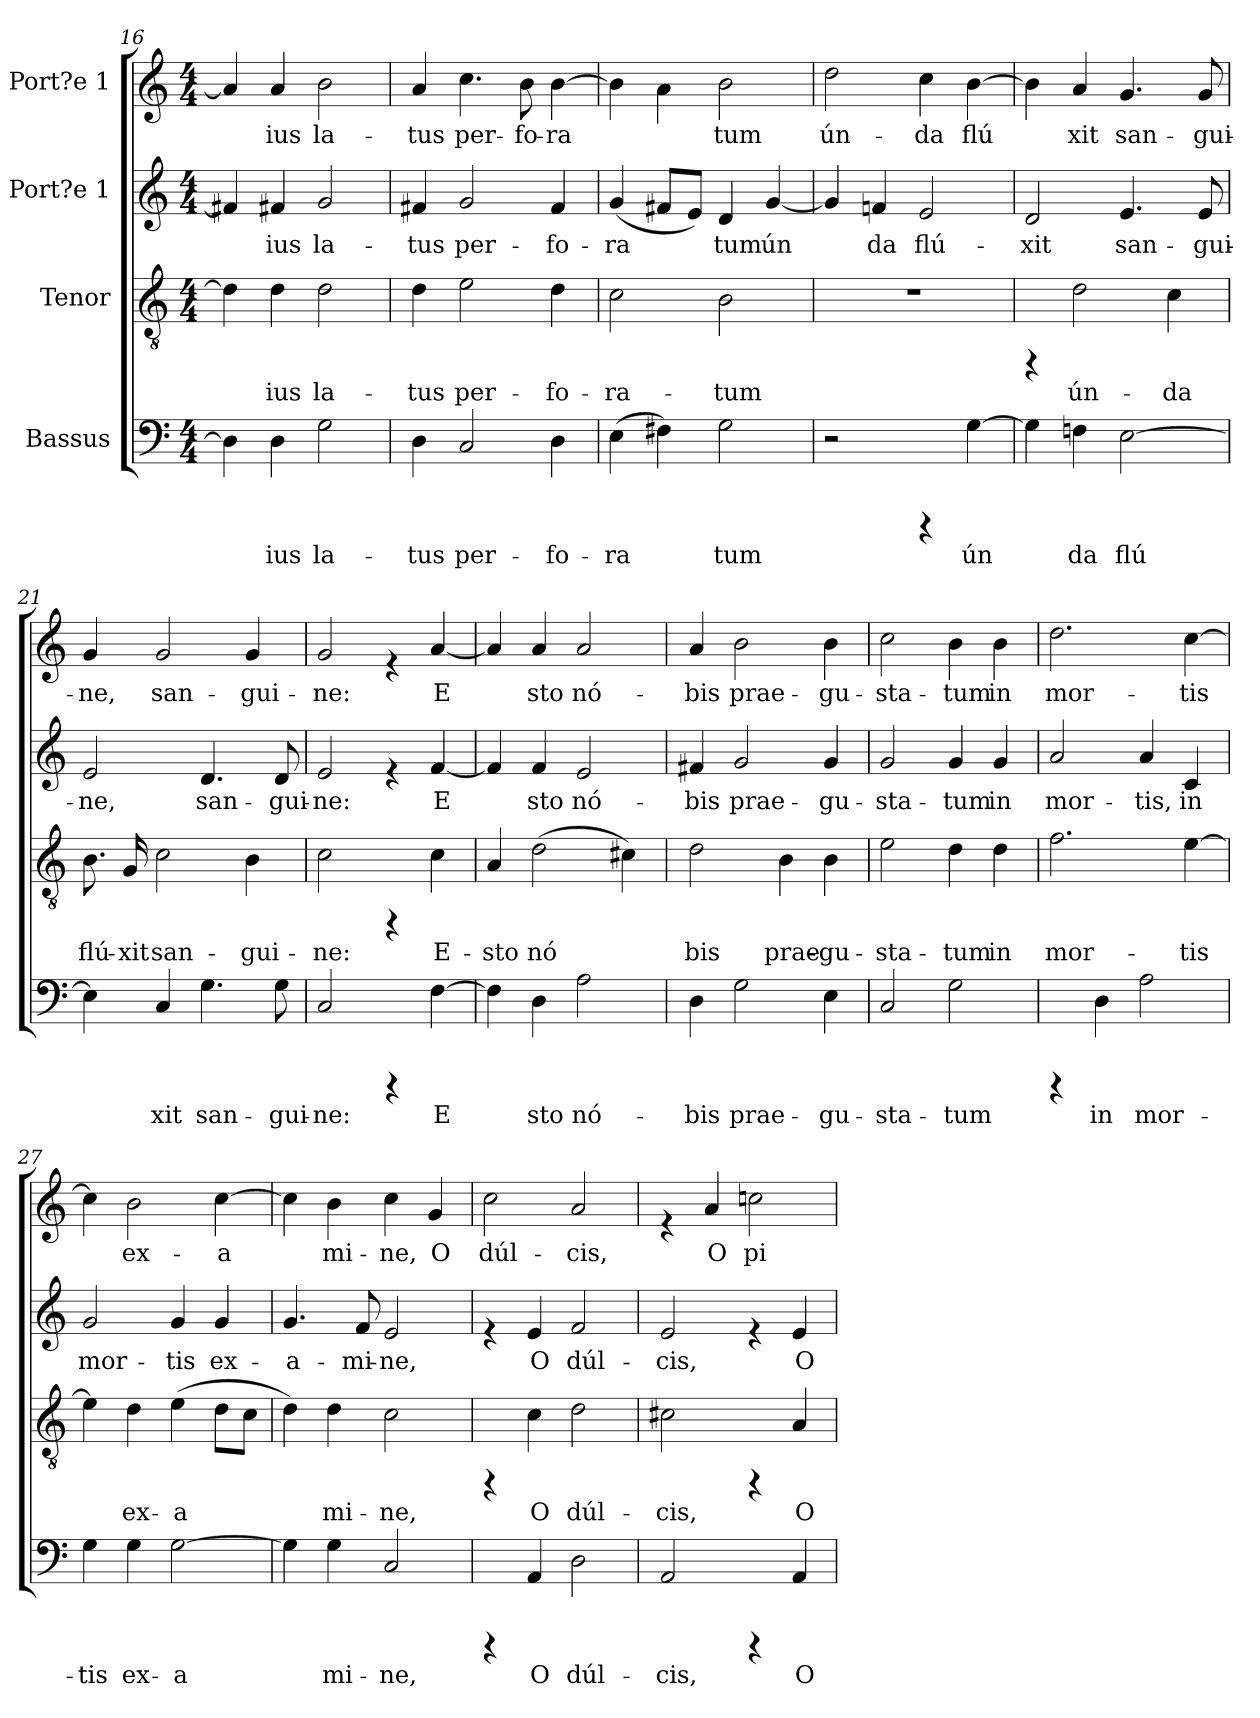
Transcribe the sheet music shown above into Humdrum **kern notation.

**kern	**text	**kern	**text	**kern	**text	**kern	**text
*part4	*part4	*part3	*part3	*part2	*part2	*part1	*part1
*staff4	*staff4	*staff3	*staff3	*staff2	*staff2	*staff1	*staff1
*I"Bassus	*	*I"Tenor	*	*I"Port?e 1	*	*I"Port?e 1	*
!!LO:PB:g=z
*clefF4	*	*clefGv2	*	*clefG2	*	*clefG2	*
*k[]	*	*k[]	*	*k[]	*	*k[]	*
*C:	*	*C:	*	*C:	*	*C:	*
*M4/4	*	*M4/4	*	*M4/4	*	*M4/4	*
=16	=16	=16	=16	=16	=16	=16	=16
!	!LO:LY:b:cj	!	!LO:LY:b:cj	!	!LO:LY:b:cj	!	!LO:LY:b:cj
4D\]	-	4d\]	-	4f#X/]	-	4a/]	-
!	!LO:LY:b:cj	!	!LO:LY:b:cj	!	!LO:LY:b:cj	!	!LO:LY:b:cj
4D\	ius	4d\	ius	4f#X/	ius	4a/	ius
!	!LO:LY:b:cj	!	!LO:LY:b:cj	!	!LO:LY:b:cj	!	!LO:LY:b:cj
2G\	la-	2d\	la-	2g/	la-	2b\	la-
=17	=17	=17	=17	=17	=17	=17	=17
!	!LO:LY:b:cj	!	!LO:LY:b:cj	!	!LO:LY:b:cj	!	!LO:LY:b:cj
4D\	-tus	4d\	-tus	4f#X/	-tus	4a/	-tus
!	!LO:LY:b:cj	!	!LO:LY:b:cj	!	!LO:LY:b:cj	!	!LO:LY:b:cj
2C/	per-	2e\	per-	2g/	per-	4.cc\	per-
!	!	!	!	!	!	!	!LO:LY:b:cj
.	.	.	.	.	.	8b\	-fo-
!	!LO:LY:b:cj	!	!LO:LY:b:cj	!	!LO:LY:b:cj	!	!LO:LY:b:cj
4D\	-fo-	4d\	-fo-	4f#/	-fo-	[>4b\	-ra-
=18	=18	=18	=18	=18	=18	=18	=18
!	!LO:LY:b:cj	!	!LO:LY:b:cj	!	!LO:LY:b:cj	!	!LO:LY:b:cj
(>4E\	-ra-	2c\	-ra-	(<4g/	-ra-	4b\]	-
!	!LO:LY:b:cj	!	!	!	!LO:LY:b:cj	!	!LO:LY:b:cj
4F#X\)	-	.	.	8f#X/L	-	4a\	.
!	!	!	!	!	!LO:LY:b:cj	!	!
.	.	.	.	8e/J)	.	.	.
!	!LO:LY:b:cj	!	!LO:LY:b:cj	!	!LO:LY:b:cj	!	!LO:LY:b:cj
2G\	tum	2B\	-tum	4d/	tum	2b\	tum
!	!	!	!	!	!LO:LY:b:cj	!	!
.	.	.	.	[<4g/	ún-	.	.
=19	=19	=19	=19	=19	=19	=19	=19
!	!	!	!	!	!LO:LY:b:cj	!	!LO:LY:b:cj
2r	.	1r	.	4g/]	-	2dd\	ún-
!	!	!	!	!	!LO:LY:b:cj	!	!
.	.	.	.	4fn/	da	.	.
!	!	!	!	!	!LO:LY:b:cj	!	!LO:LY:b:cj
4rAAAA	.	.	.	2e/	flú-	4cc\	-da
!	!LO:LY:b:cj	!	!	!	!	!	!LO:LY:b:cj
[>4G\	ún-	.	.	.	.	[>4b\	flú-
=20	=20	=20	=20	=20	=20	=20	=20
!	!LO:LY:b:cj	!	!	!	!LO:LY:b:cj	!	!LO:LY:b:cj
4G\]	-	4rDD	.	2d/	-xit	4b\]	-
!	!LO:LY:b:cj	!	!LO:LY:b:cj	!	!	!	!LO:LY:b:cj
4Fn\	da	2d\	ún-	.	.	4a/	xit
!	!LO:LY:b:cj	!	!	!	!LO:LY:b:cj	!	!LO:LY:b:cj
[>2E\	flú-	.	.	4.e/	san-	4.g/	san-
!	!	!	!LO:LY:b:cj	!	!	!	!
.	.	4c\	-da	.	.	.	.
!	!	!	!	!	!LO:LY:b:cj	!	!LO:LY:b:cj
.	.	.	.	8e/	-gui-	8g/	-gui-
!!LO:LB:g=z
=21	=21	=21	=21	=21	=21	=21	=21
!	!LO:LY:b:cj	!	!LO:LY:b:cj	!	!LO:LY:b:cj	!	!LO:LY:b:cj
4E\]	-	8.B\	flú-	2e/	-ne,	4g/	-ne,
!	!	!	!LO:LY:b:cj	!	!	!	!
.	.	16G/	-xit	.	.	.	.
!	!LO:LY:b:cj	!	!LO:LY:b:cj	!	!	!	!LO:LY:b:cj
4C/	xit	2c\	san-	.	.	2g/	san-
!	!LO:LY:b:cj	!	!	!	!LO:LY:b:cj	!	!
4.G\	san-	.	.	4.d/	san-	.	.
!	!	!	!LO:LY:b:cj	!	!	!	!LO:LY:b:cj
.	.	4B\	-gui-	.	.	4g/	-gui-
!	!LO:LY:b:cj	!	!	!	!LO:LY:b:cj	!	!
8G\	-gui-	.	.	8d/	-gui-	.	.
=22	=22	=22	=22	=22	=22	=22	=22
!	!LO:LY:b:cj	!	!LO:LY:b:cj	!	!LO:LY:b:cj	!	!LO:LY:b:cj
2C/	-ne:	2c\	-ne:	2e/	-ne:	2g/	-ne:
4rAAAA	.	4rDD	.	4rd	.	4rd	.
!	!LO:LY:b:cj	!	!LO:LY:b:cj	!	!LO:LY:b:cj	!	!LO:LY:b:cj
[>4F\	E-	4c\	E-	[<4f/	E-	[<4a/	E-
=23	=23	=23	=23	=23	=23	=23	=23
!	!LO:LY:b:cj	!	!LO:LY:b:cj	!	!LO:LY:b:cj	!	!LO:LY:b:cj
4F\]	-	4A/	-sto	4f/]	-	4a/]	-
!	!LO:LY:b:cj	!	!LO:LY:b:cj	!	!LO:LY:b:cj	!	!LO:LY:b:cj
4D\	sto	(>2d\	nó-	4f/	sto	4a/	sto
!	!LO:LY:b:cj	!	!	!	!LO:LY:b:cj	!	!LO:LY:b:cj
2A\	nó-	.	.	2e/	nó-	2a/	nó-
!	!	!	!LO:LY:b:cj	!	!	!	!
.	.	4c#X\)	--	.	.	.	.
=24	=24	=24	=24	=24	=24	=24	=24
!	!LO:LY:b:cj	!	!LO:LY:b:cj	!	!LO:LY:b:cj	!	!LO:LY:b:cj
4D\	-bis	2d\	-bis	4f#X/	-bis	4a/	-bis
!	!LO:LY:b:cj	!	!	!	!LO:LY:b:cj	!	!LO:LY:b:cj
2G\	prae-	.	.	2g/	prae-	2b\	prae-
!	!	!	!LO:LY:b:cj	!	!	!	!
.	.	4B\	prae-	.	.	.	.
!	!LO:LY:b:cj	!	!LO:LY:b:cj	!	!LO:LY:b:cj	!	!LO:LY:b:cj
4E\	-gu-	4B\	-gu-	4g/	-gu-	4b\	-gu-
=25	=25	=25	=25	=25	=25	=25	=25
!	!LO:LY:b:cj	!	!LO:LY:b:cj	!	!LO:LY:b:cj	!	!LO:LY:b:cj
2C/	-sta-	2e\	-sta-	2g/	-sta-	2cc\	-sta-
!	!LO:LY:b:cj	!	!LO:LY:b:cj	!	!LO:LY:b:cj	!	!LO:LY:b:cj
2G\	-tum	4d\	-tum	4g/	-tum	4b\	-tum
!	!	!	!LO:LY:b:cj	!	!LO:LY:b:cj	!	!LO:LY:b:cj
.	.	4d\	in	4g/	in	4b\	in
!!LO:LB:g=z
=26	=26	=26	=26	=26	=26	=26	=26
!	!	!	!LO:LY:b:cj	!	!LO:LY:b:cj	!	!LO:LY:b:cj
4rAAAA	.	2.f\	mor-	2a/	mor-	2.dd\	mor-
!	!LO:LY:b:cj	!	!	!	!	!	!
4D\	in	.	.	.	.	.	.
!	!LO:LY:b:cj	!	!	!	!LO:LY:b:cj	!	!
2A\	mor-	.	.	4a/	-tis,	.	.
!	!	!	!LO:LY:b:cj	!	!LO:LY:b:cj	!	!LO:LY:b:cj
.	.	[>4e\	-tis	4c/	in	[>4cc\	-tis
=27	=27	=27	=27	=27	=27	=27	=27
!	!LO:LY:b:cj	!	!LO:LY:b:cj	!	!LO:LY:b:cj	!	!LO:LY:b:cj
4G\	-tis	4e\]	.	2g/	mor-	4cc\]	.
!	!LO:LY:b:cj	!	!LO:LY:b:cj	!	!	!	!LO:LY:b:cj
4G\	ex-	4d\	ex-	.	.	2b\	ex-
!	!LO:LY:b:cj	!	!LO:LY:b:cj	!	!LO:LY:b:cj	!	!
[>2G\	-a-	(>4e\	-a-	4g/	-tis	.	.
!	!	!	!LO:LY:b:cj	!	!LO:LY:b:cj	!	!LO:LY:b:cj
.	.	8d\L	--	4g/	ex-	[>4cc\	-a-
!	!	!	!LO:LY:b:cj	!	!	!	!
.	.	8c\J	--	.	.	.	.
=28	=28	=28	=28	=28	=28	=28	=28
!	!LO:LY:b:cj	!	!LO:LY:b:cj	!	!LO:LY:b:cj	!	!LO:LY:b:cj
4G\]	-	4d\)	-	4.g/	-a-	4cc\]	-
!	!LO:LY:b:cj	!	!LO:LY:b:cj	!	!	!	!LO:LY:b:cj
4G\	mi-	4d\	mi-	.	.	4b\	mi-
!	!	!	!	!	!LO:LY:b:cj	!	!
.	.	.	.	8f/	-mi-	.	.
!	!LO:LY:b:cj	!	!LO:LY:b:cj	!	!LO:LY:b:cj	!	!LO:LY:b:cj
2C/	-ne,	2c\	-ne,	2e/	-ne,	4cc\	-ne,
!	!	!	!	!	!	!	!LO:LY:b:cj
.	.	.	.	.	.	4g/	O
=29	=29	=29	=29	=29	=29	=29	=29
!	!	!	!	!	!	!	!LO:LY:b:cj
4rAAAA	.	4rDD	.	4rd	.	2cc\	dúl-
!	!LO:LY:b:cj	!	!LO:LY:b:cj	!	!LO:LY:b:cj	!	!
4AA/	O	4c\	O	4e/	O	.	.
!	!LO:LY:b:cj	!	!LO:LY:b:cj	!	!LO:LY:b:cj	!	!LO:LY:b:cj
2D\	dúl-	2d\	dúl-	2f/	dúl-	2a/	-cis,
=30	=30	=30	=30	=30	=30	=30	=30
!	!LO:LY:b:cj	!	!LO:LY:b:cj	!	!LO:LY:b:cj	!	!
2AA/	-cis,	2c#X\	-cis,	2e/	-cis,	4rd	.
!	!	!	!	!	!	!	!LO:LY:b:cj
.	.	.	.	.	.	4a/	O
!	!	!	!	!	!	!	!LO:LY:b:cj
4rAAAA	.	4rDD	.	4rd	.	2ccn\	pi-
!	!LO:LY:b:cj	!	!LO:LY:b:cj	!	!LO:LY:b:cj	!	!
4AA/	O	4A/	O	4e/	O	.	.
=	=	=	=	=	=	=	=
*-	*-	*-	*-	*-	*-	*-	*-
